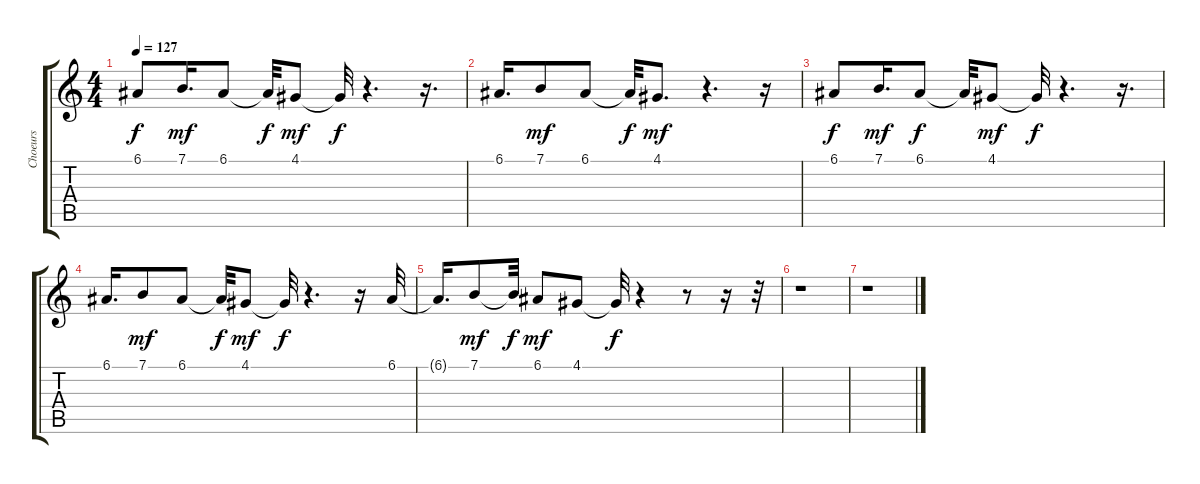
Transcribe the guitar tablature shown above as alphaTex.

\track ("Choeurs" "Choeurs") {instrument choiraahs}
\staff {score tabs}
\tuning (E4 B3 G3 D3 A2 E2) {hide}
\ts (4 4)
\tempo 127
\clef g2
\ks c
6.1.8{dy f} 7.1.16{d dy mf} 6.1.8 6.1{t}.32{dy f} 4.1.8{dy mf} 4.1{t}.32{dy f} r.4{d} r.16{d} |
6.1.16{d} 7.1.8{dy mf} 6.1.8 6.1{t}.32{dy f} 4.1.8{d dy mf} r.4{d} r.16 |
6.1.8{dy f} 7.1.16{d dy mf} 6.1.8{dy f} 6.1{t}.32 4.1.8{dy mf} 4.1{t}.32{dy f} r.4{d} r.16{d} |
6.1.16{d} 7.1.8{dy mf} 6.1.8 6.1{t}.32{dy f} 4.1.8{dy mf} 4.1{t}.32{dy f} r.4{d} r.16 6.1.32 |
6.1{t}.16{d} 7.1.8{dy mf} 7.1{t}.32{dy f} 6.1.8{dy mf} 4.1.8 4.1{t}.32{dy f} r.4 r.8 r.16 r.32 |
r.1 |
r.1
